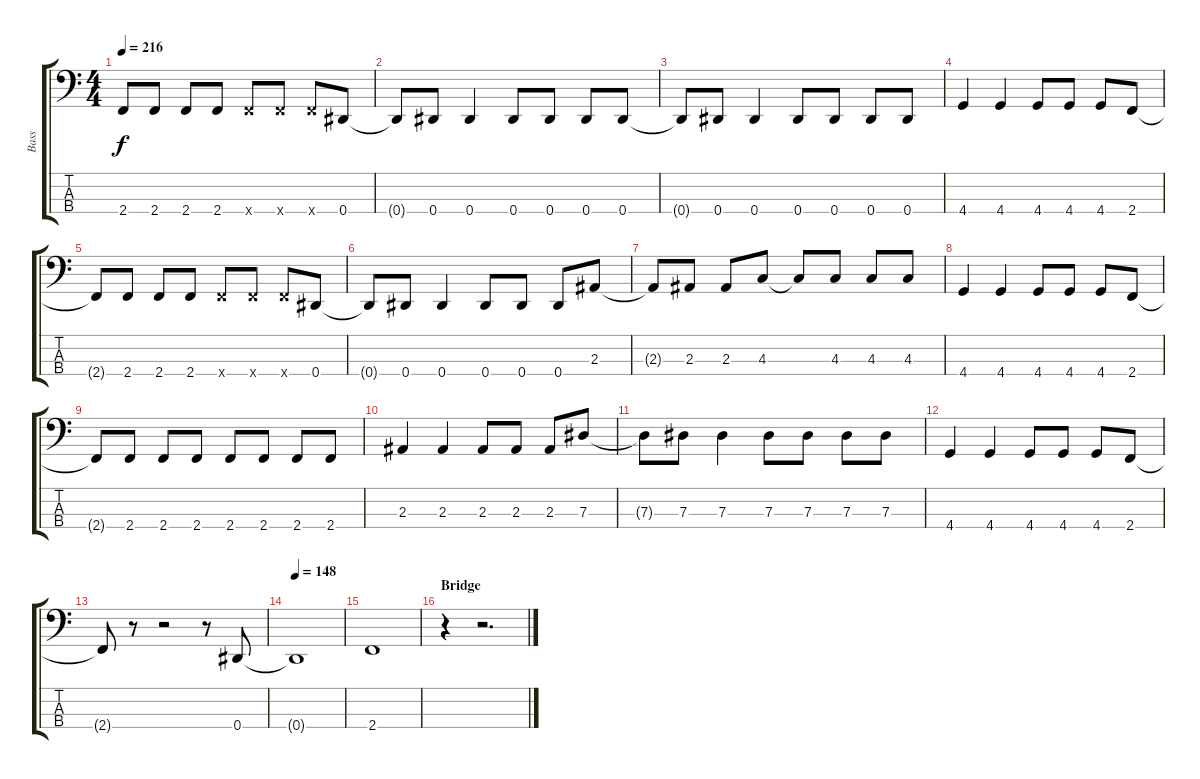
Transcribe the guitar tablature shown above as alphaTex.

\track ("Bass" "Bass") {instrument electricbasspick}
\staff {score tabs}
\tuning (Gb2 Db2 Ab1 Eb1) {hide}
\ts (4 4)
\tempo 216
\clef f4
\ks c
2.4{t}.8{dy f} 2.4.8 2.4.8 2.4.8 2.4{x}.8 2.4{x}.8 2.4{x}.8 0.4.8 |
0.4{t}.8 0.4.8 0.4.4 0.4.8 0.4.8 0.4.8 0.4.8 |
0.4{t}.8 0.4.8 0.4.4 0.4.8 0.4.8 0.4.8 0.4.8 |
4.4.4 4.4.4 4.4.8 4.4.8 4.4.8 2.4.8 |
2.4{t}.8 2.4.8 2.4.8 2.4.8 2.4{x}.8 2.4{x}.8 2.4{x}.8 0.4.8 |
0.4{t}.8 0.4.8 0.4.4 0.4.8 0.4.8 0.4.8 2.3.8 |
2.3{t}.8 2.3.8 2.3.8 4.3.8 4.3{t}.8 4.3.8 4.3.8 4.3.8 |
4.4.4 4.4.4 4.4.8 4.4.8 4.4.8 2.4.8 |
2.4{t}.8 2.4.8 2.4.8 2.4.8 2.4.8 2.4.8 2.4.8 2.4.8 |
2.3.4 2.3.4 2.3.8 2.3.8 2.3.8 7.3.8 |
7.3{t}.8 7.3.8 7.3.4 7.3.8 7.3.8 7.3.8 7.3.8 |
4.4.4 4.4.4 4.4.8 4.4.8 4.4.8 2.4.8 |
2.4{t}.8 r.8 r.2 r.8 0.4.8 |
\tempo 148
0.4{t}.1 |
2.4.1 |
\section ("" "Bridge")
r.4 r.2{d}
